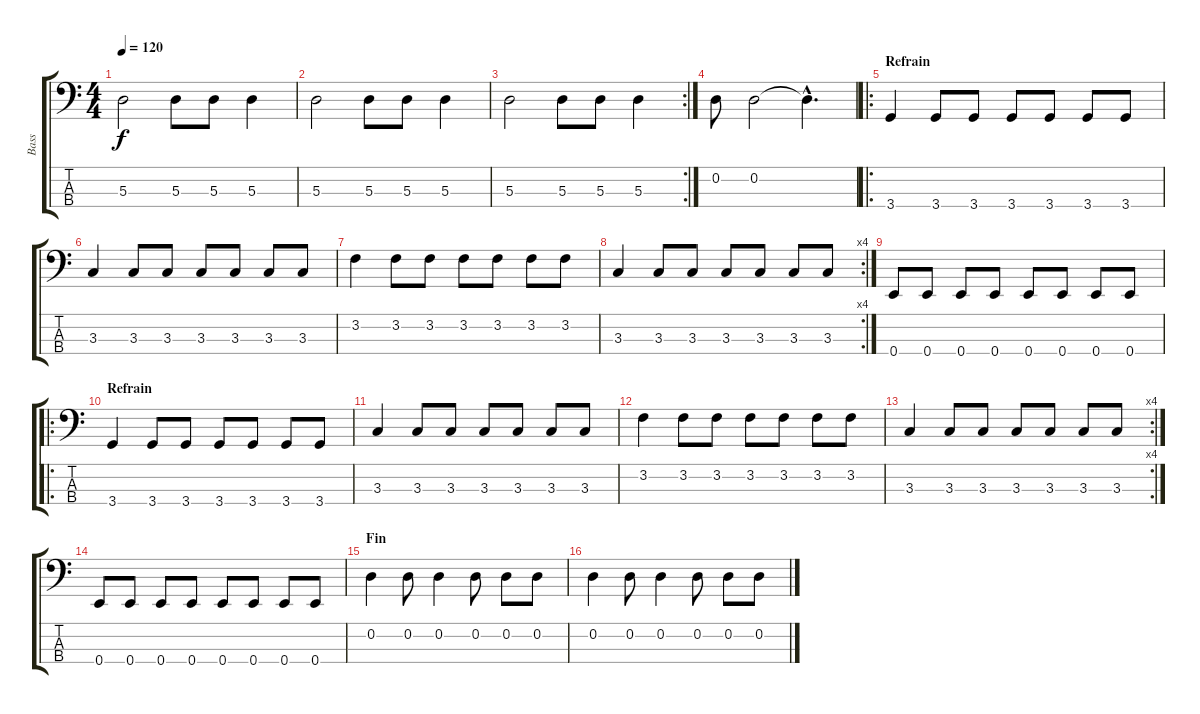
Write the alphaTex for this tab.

\track ("Bass" "Bass") {instrument electricbasspick}
\staff {score tabs}
\tuning (G2 D2 A1 E1) {hide}
\ts (4 4)
\tempo 120
\clef f4
\ks c
5.3.2{dy f} 5.3.8 5.3.8 5.3.4 |
5.3.2 5.3.8 5.3.8 5.3.4 |
\rc 2
5.3.2 5.3.8 5.3.8 5.3.4 |
0.2.8 0.2.2 0.2{hac t}.4{d} |
\ro
\section ("" "Refrain")
3.4.4 3.4.8 3.4.8 3.4.8 3.4.8 3.4.8 3.4.8 |
3.3.4 3.3.8 3.3.8 3.3.8 3.3.8 3.3.8 3.3.8 |
3.2.4 3.2.8 3.2.8 3.2.8 3.2.8 3.2.8 3.2.8 |
\rc 4
3.3.4 3.3.8 3.3.8 3.3.8 3.3.8 3.3.8 3.3.8 |
0.4.8 0.4.8 0.4.8 0.4.8 0.4.8 0.4.8 0.4.8 0.4.8 |
\ro
\section ("" "Refrain")
3.4.4 3.4.8 3.4.8 3.4.8 3.4.8 3.4.8 3.4.8 |
3.3.4 3.3.8 3.3.8 3.3.8 3.3.8 3.3.8 3.3.8 |
3.2.4 3.2.8 3.2.8 3.2.8 3.2.8 3.2.8 3.2.8 |
\rc 4
3.3.4 3.3.8 3.3.8 3.3.8 3.3.8 3.3.8 3.3.8 |
0.4.8 0.4.8 0.4.8 0.4.8 0.4.8 0.4.8 0.4.8 0.4.8 |
\section ("" "Fin")
0.2.4 0.2.8 0.2.4 0.2.8 0.2.8 0.2.8 |
0.2.4 0.2.8 0.2.4 0.2.8 0.2.8 0.2.8
